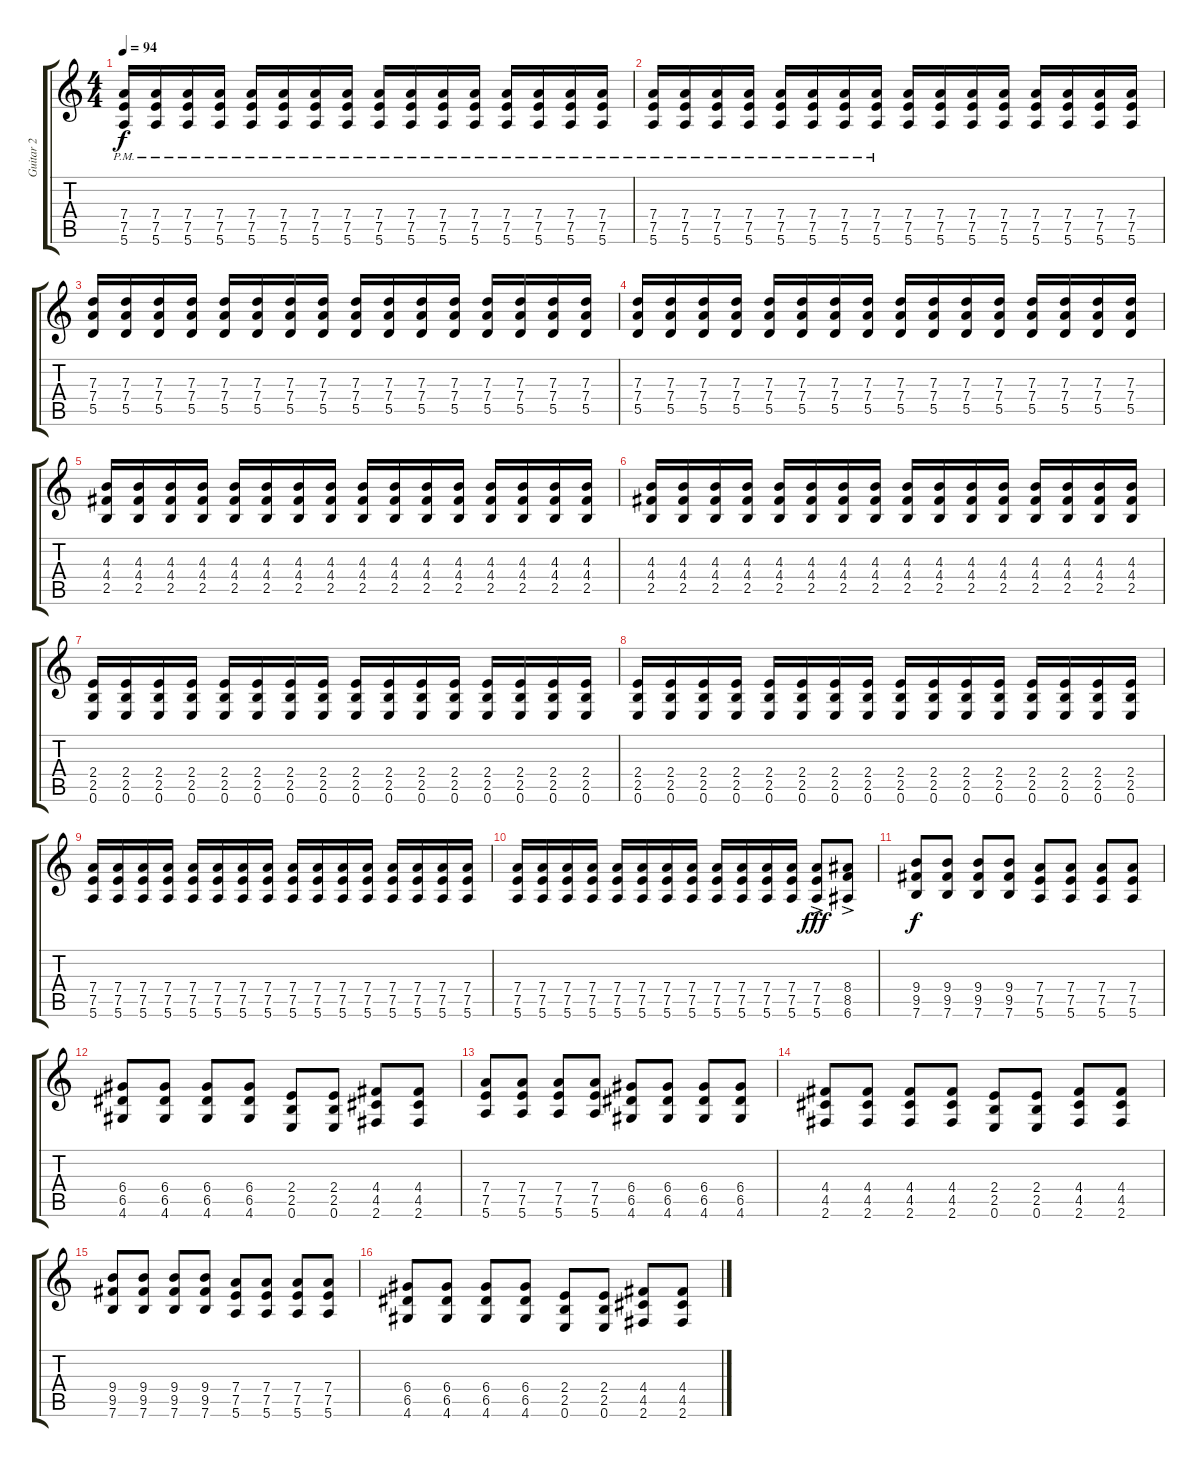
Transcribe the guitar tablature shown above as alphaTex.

\track ("Guitar 2" "Guitar 2") {instrument distortionguitar}
\staff {score tabs}
\tuning (E4 B3 G3 D3 A2 E2) {hide}
\ts (4 4)
\tempo 94
\clef g2
\ks c
(7.4{pm} 7.5{pm} 5.6{pm}).16{dy f} (7.4{pm} 7.5{pm} 5.6{pm}).16 (7.4{pm} 7.5{pm} 5.6{pm}).16 (7.4{pm} 7.5{pm} 5.6{pm}).16 (7.4{pm} 7.5{pm} 5.6{pm}).16 (7.4{pm} 7.5{pm} 5.6{pm}).16 (7.4{pm} 7.5{pm} 5.6{pm}).16 (7.4{pm} 7.5{pm} 5.6{pm}).16 (7.4{pm} 7.5{pm} 5.6{pm}).16 (7.4{pm} 7.5{pm} 5.6{pm}).16 (7.4{pm} 7.5{pm} 5.6{pm}).16 (7.4{pm} 7.5{pm} 5.6{pm}).16 (7.4{pm} 7.5{pm} 5.6{pm}).16 (7.4{pm} 7.5{pm} 5.6{pm}).16 (7.4{pm} 7.5{pm} 5.6{pm}).16 (7.4{pm} 7.5{pm} 5.6{pm}).16 |
(7.4{pm} 7.5{pm} 5.6{pm}).16 (7.4{pm} 7.5{pm} 5.6{pm}).16 (7.4{pm} 7.5{pm} 5.6{pm}).16 (7.4{pm} 7.5{pm} 5.6{pm}).16 (7.4{pm} 7.5{pm} 5.6{pm}).16 (7.4{pm} 7.5{pm} 5.6{pm}).16 (7.4{pm} 7.5{pm} 5.6{pm}).16 (7.4{pm} 7.5{pm} 5.6{pm}).16 (7.4 7.5 5.6).16{volume 12} (7.4 7.5 5.6).16 (7.4 7.5 5.6).16 (7.4 7.5 5.6).16 (7.4 7.5 5.6).16 (7.4 7.5 5.6).16 (7.4 7.5 5.6).16 (7.4 7.5 5.6).16 |
(7.3 7.4 5.5).16{volume 12} (7.3 7.4 5.5).16 (7.3 7.4 5.5).16 (7.3 7.4 5.5).16 (7.3 7.4 5.5).16 (7.3 7.4 5.5).16 (7.3 7.4 5.5).16 (7.3 7.4 5.5).16 (7.3 7.4 5.5).16 (7.3 7.4 5.5).16 (7.3 7.4 5.5).16 (7.3 7.4 5.5).16 (7.3 7.4 5.5).16 (7.3 7.4 5.5).16 (7.3 7.4 5.5).16 (7.3 7.4 5.5).16 |
(7.3 7.4 5.5).16 (7.3 7.4 5.5).16 (7.3 7.4 5.5).16 (7.3 7.4 5.5).16 (7.3 7.4 5.5).16 (7.3 7.4 5.5).16 (7.3 7.4 5.5).16 (7.3 7.4 5.5).16 (7.3 7.4 5.5).16 (7.3 7.4 5.5).16 (7.3 7.4 5.5).16 (7.3 7.4 5.5).16 (7.3 7.4 5.5).16 (7.3 7.4 5.5).16 (7.3 7.4 5.5).16 (7.3 7.4 5.5).16 |
(4.3 4.4 2.5).16 (4.3 4.4 2.5).16 (4.3 4.4 2.5).16 (4.3 4.4 2.5).16 (4.3 4.4 2.5).16 (4.3 4.4 2.5).16 (4.3 4.4 2.5).16 (4.3 4.4 2.5).16 (4.3 4.4 2.5).16 (4.3 4.4 2.5).16 (4.3 4.4 2.5).16 (4.3 4.4 2.5).16 (4.3 4.4 2.5).16 (4.3 4.4 2.5).16 (4.3 4.4 2.5).16 (4.3 4.4 2.5).16 |
(4.3 4.4 2.5).16 (4.3 4.4 2.5).16 (4.3 4.4 2.5).16 (4.3 4.4 2.5).16 (4.3 4.4 2.5).16 (4.3 4.4 2.5).16 (4.3 4.4 2.5).16 (4.3 4.4 2.5).16 (4.3 4.4 2.5).16 (4.3 4.4 2.5).16 (4.3 4.4 2.5).16 (4.3 4.4 2.5).16 (4.3 4.4 2.5).16 (4.3 4.4 2.5).16 (4.3 4.4 2.5).16 (4.3 4.4 2.5).16 |
(2.4 2.5 0.6).16 (2.4 2.5 0.6).16 (2.4 2.5 0.6).16 (2.4 2.5 0.6).16 (2.4 2.5 0.6).16 (2.4 2.5 0.6).16 (2.4 2.5 0.6).16 (2.4 2.5 0.6).16 (2.4 2.5 0.6).16 (2.4 2.5 0.6).16 (2.4 2.5 0.6).16 (2.4 2.5 0.6).16 (2.4 2.5 0.6).16 (2.4 2.5 0.6).16 (2.4 2.5 0.6).16 (2.4 2.5 0.6).16 |
(2.4 2.5 0.6).16 (2.4 2.5 0.6).16 (2.4 2.5 0.6).16 (2.4 2.5 0.6).16 (2.4 2.5 0.6).16 (2.4 2.5 0.6).16 (2.4 2.5 0.6).16 (2.4 2.5 0.6).16 (2.4 2.5 0.6).16 (2.4 2.5 0.6).16 (2.4 2.5 0.6).16 (2.4 2.5 0.6).16 (2.4 2.5 0.6).16 (2.4 2.5 0.6).16 (2.4 2.5 0.6).16 (2.4 2.5 0.6).16 |
(7.4 7.5 5.6).16 (7.4 7.5 5.6).16 (7.4 7.5 5.6).16 (7.4 7.5 5.6).16 (7.4 7.5 5.6).16 (7.4 7.5 5.6).16 (7.4 7.5 5.6).16 (7.4 7.5 5.6).16 (7.4 7.5 5.6).16 (7.4 7.5 5.6).16 (7.4 7.5 5.6).16 (7.4 7.5 5.6).16 (7.4 7.5 5.6).16{volume 14} (7.4 7.5 5.6).16 (7.4 7.5 5.6).16 (7.4 7.5 5.6).16 |
(7.4 7.5 5.6).16 (7.4 7.5 5.6).16 (7.4 7.5 5.6).16 (7.4 7.5 5.6).16 (7.4 7.5 5.6).16 (7.4 7.5 5.6).16 (7.4 7.5 5.6).16 (7.4 7.5 5.6).16 (7.4 7.5 5.6).16 (7.4 7.5 5.6).16 (7.4 7.5 5.6).16 (7.4 7.5 5.6).16 (7.4{ac} 7.5{ac} 5.6{ac}).8{dy fff} (8.4{ac} 8.5{ac} 6.6{ac}).8 |
(9.4 9.5 7.6).8{dy f volume 13} (9.4 9.5 7.6).8 (9.4 9.5 7.6).8 (9.4 9.5 7.6).8 (7.4 7.5 5.6).8 (7.4 7.5 5.6).8 (7.4 7.5 5.6).8 (7.4 7.5 5.6).8 |
(6.4 6.5 4.6).8 (6.4 6.5 4.6).8 (6.4 6.5 4.6).8 (6.4 6.5 4.6).8 (2.4 2.5 0.6).8 (2.4 2.5 0.6).8 (4.4 4.5 2.6).8 (4.4 4.5 2.6).8 |
(7.4 7.5 5.6).8 (7.4 7.5 5.6).8 (7.4 7.5 5.6).8 (7.4 7.5 5.6).8 (6.4 6.5 4.6).8 (6.4 6.5 4.6).8 (6.4 6.5 4.6).8 (6.4 6.5 4.6).8 |
(4.4 4.5 2.6).8 (4.4 4.5 2.6).8 (4.4 4.5 2.6).8 (4.4 4.5 2.6).8 (2.4 2.5 0.6).8 (2.4 2.5 0.6).8 (4.4 4.5 2.6).8 (4.4 4.5 2.6).8 |
(9.4 9.5 7.6).8 (9.4 9.5 7.6).8 (9.4 9.5 7.6).8 (9.4 9.5 7.6).8 (7.4 7.5 5.6).8 (7.4 7.5 5.6).8 (7.4 7.5 5.6).8 (7.4 7.5 5.6).8 |
(6.4 6.5 4.6).8 (6.4 6.5 4.6).8 (6.4 6.5 4.6).8 (6.4 6.5 4.6).8 (2.4 2.5 0.6).8 (2.4 2.5 0.6).8 (4.4 4.5 2.6).8 (4.4 4.5 2.6).8
